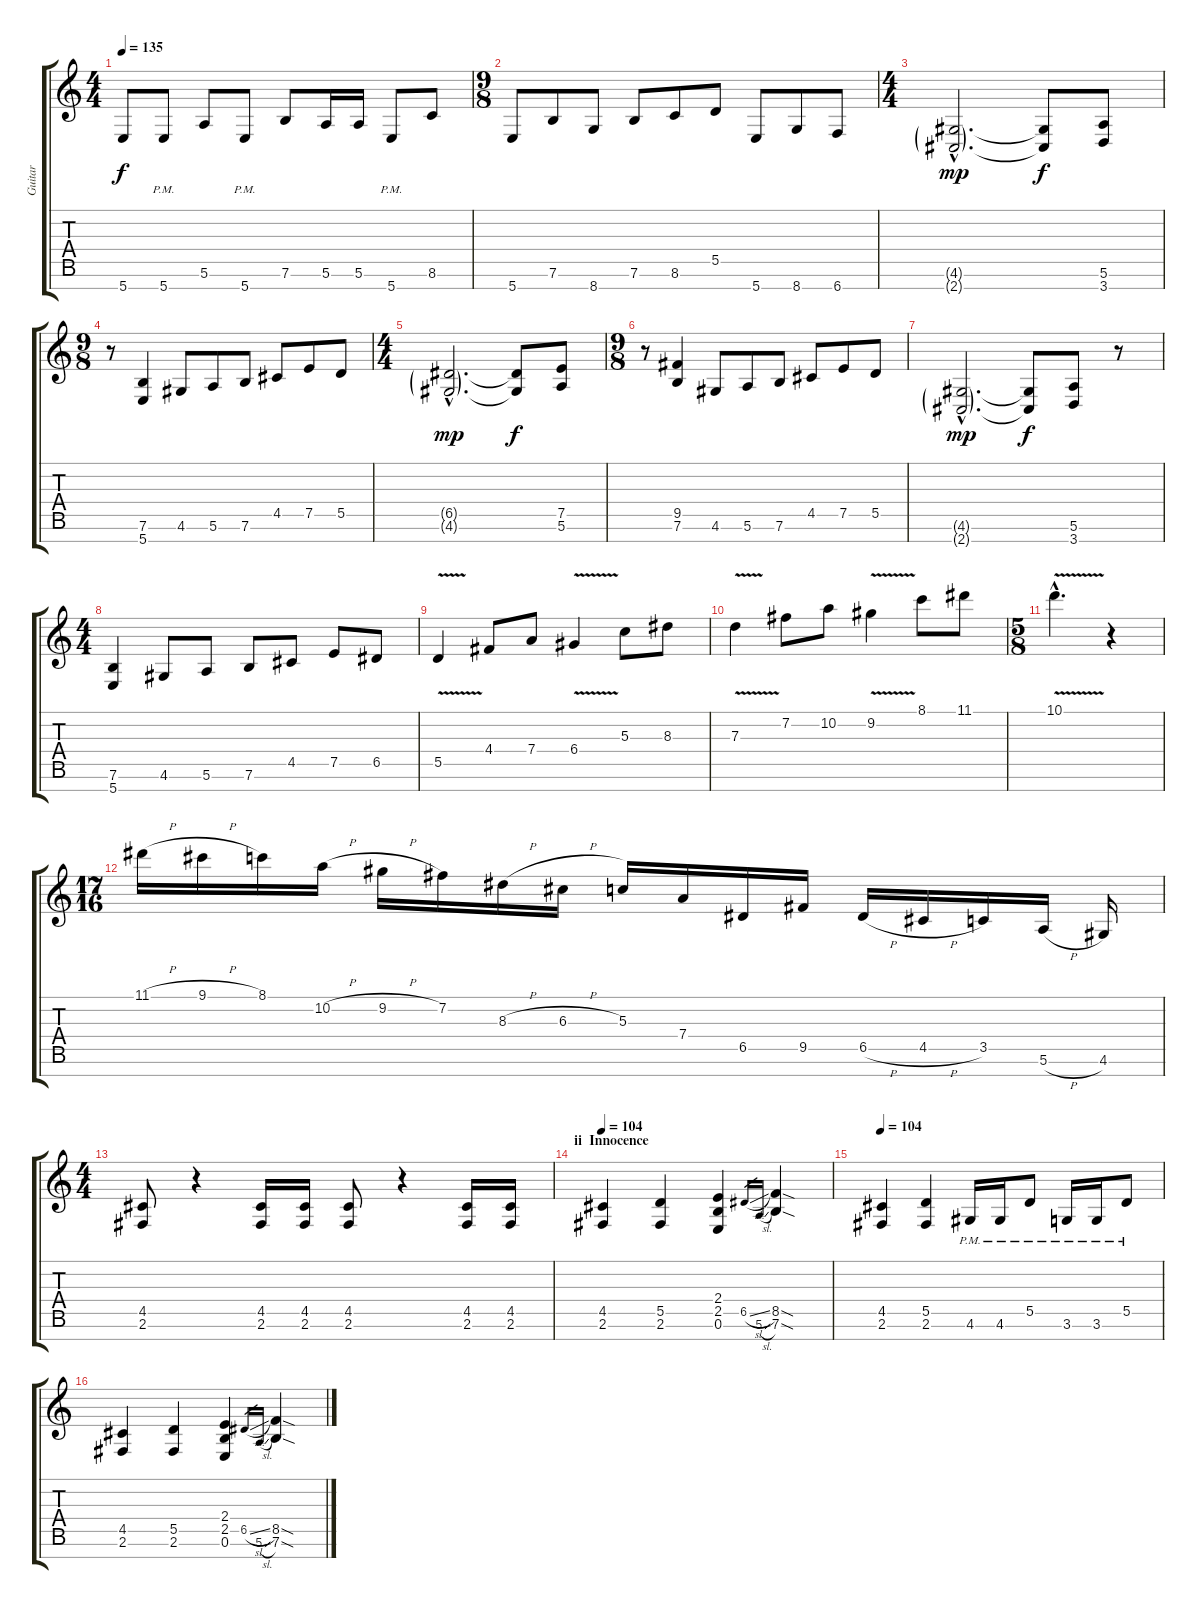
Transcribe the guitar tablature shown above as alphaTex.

\track ("Guitar" "Guitar") {instrument distortionguitar}
\staff {score tabs}
\tuning (E4 B3 G3 D3 A2 E2 B1) {hide}
\ts (4 4)
\tempo 135
\clef g2
\ks c
5.7.8{dy f} 5.7{pm}.8 5.6.8 5.7{pm}.8 7.6.8 5.6.16 5.6.16 5.7{pm}.8 8.6.8 |
\ts (9 8)
5.7.8 7.6.8 8.7.8 7.6.8 8.6.8 5.5.8 5.7.8 8.7.8 6.7.8 |
\ts (4 4)
(4.6{g hac} 2.7{g hac}).2{d dy mp} (4.6{t} 2.7{t}).8{dy f} (5.6 3.7).8 |
\ts (9 8)
r.8 (7.6 5.7).4 4.6.8 5.6.8 7.6.8 4.5.8 7.5.8 5.5.8 |
\ts (4 4)
(6.5{g hac} 4.6{g hac}).2{d dy mp} (6.5{t} 4.6{t}).8{dy f} (7.5 5.6).8 |
\ts (9 8)
r.8 (9.5 7.6).4 4.6.8 5.6.8 7.6.8 4.5.8 7.5.8 5.5.8 |
(4.6{g hac} 2.7{g hac}).2{d dy mp} (4.6{t} 2.7{t}).8{dy f} (5.6 3.7).8 r.8 |
\ts (4 4)
(7.6 5.7).4 4.6.8 5.6.8 7.6.8 4.5.8 7.5.8 6.5.8 |
5.5{v}.4 4.4.8 7.4.8 6.4{v}.4 5.3.8 8.3.8 |
7.3{v}.4 7.2.8 10.2.8 9.2{v}.4 8.1.8 11.1.8 |
\ts (5 8)
10.1{v hac}.4{d} r.4 |
\ts (17 16)
11.1{h}.16 9.1{h}.16 8.1.16 10.2{h}.16 9.2{h}.16 7.2.16 8.3{h}.16 6.3{h}.16 5.3.16 7.4.16 6.5.16 9.5.16 6.5{h}.16 4.5{h}.16 3.5.16 5.6{h}.16 4.6.16 |
\ts (4 4)
(4.5 2.6).8 r.4 (4.5 2.6).16 (4.5 2.6).16 (4.5 2.6).8 r.4 (4.5 2.6).16 (4.5 2.6).16 |
\section ("" "ii  Innocence")
\tempo 104
(4.5 2.6).4 (5.5 2.6).4 (2.4 2.5 0.6).4 6.5{sl}.16{gr} 5.6{sl}.16{gr} (8.5{sod} 7.6{sod}).4 |
\tempo 104
(4.5 2.6).4 (5.5 2.6).4 4.6{pm}.16 4.6{pm}.16 5.5{pm}.8 3.6{pm}.16 3.6{pm}.16 5.5{pm}.8 |
(4.5 2.6).4 (5.5 2.6).4 (2.4 2.5 0.6).4 6.5{sl}.16{gr} 5.6{sl}.16{gr} (8.5{sod} 7.6{sod}).4
